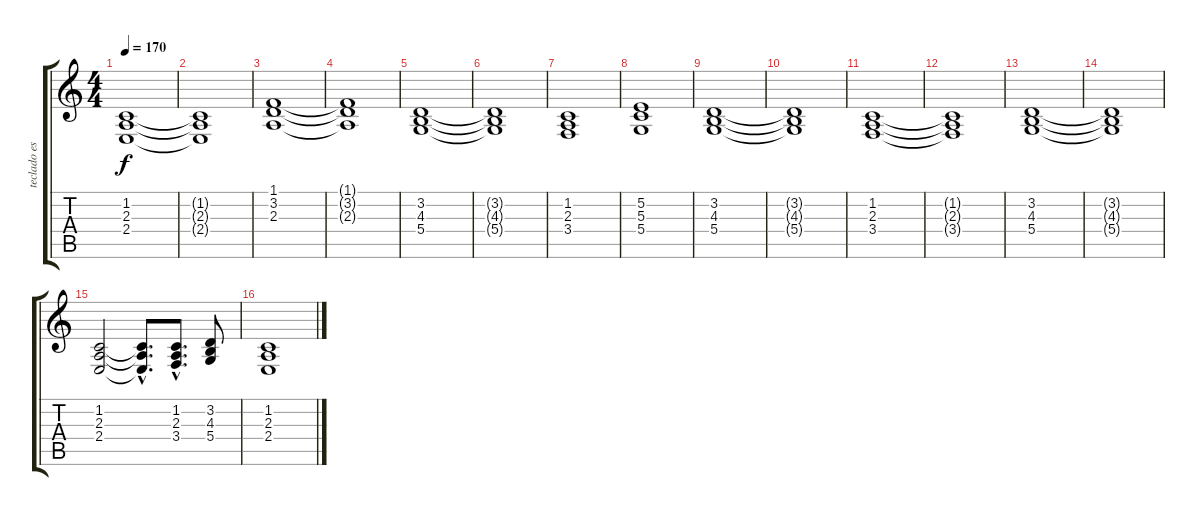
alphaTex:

\track ("teclado esq" "teclado es") {instrument stringensemble1}
\staff {score tabs}
\tuning (E4 B3 G3 D3 A2 E2) {hide}
\ts (4 4)
\tempo 170
\clef g2
\ks c
(1.2 2.3 2.4).1{dy f} |
(1.2{t} 2.3{t} 2.4{t}).1 |
(1.1 3.2 2.3).1 |
(1.1{t} 3.2{t} 2.3{t}).1 |
(3.2 4.3 5.4).1 |
(3.2{t} 4.3{t} 5.4{t}).1 |
(1.2 2.3 3.4).1 |
(5.2 5.3 5.4).1 |
(3.2 4.3 5.4).1 |
(3.2{t} 4.3{t} 5.4{t}).1 |
(1.2 2.3 3.4).1 |
(1.2{t} 2.3{t} 3.4{t}).1 |
(3.2 4.3 5.4).1 |
(3.2{t} 4.3{t} 5.4{t}).1 |
(1.2 2.3 2.4).2 (1.2{hac t} 2.3{hac t} 2.4{hac t}).8{d} (1.2{hac} 2.3{hac} 3.4{hac}).8{d} (3.2 4.3 5.4).8 |
(1.2 2.3 2.4).1
